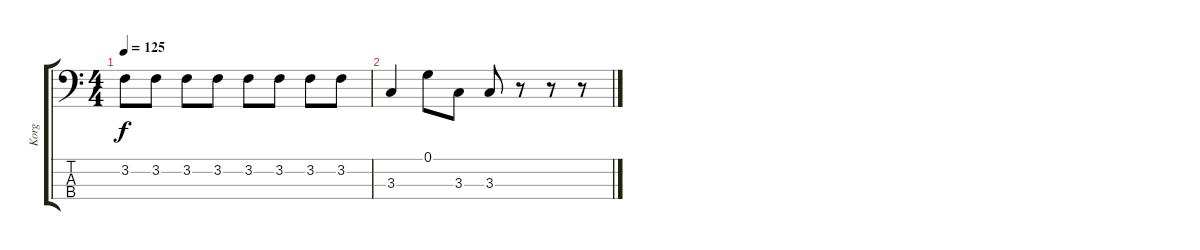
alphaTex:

\track ("Korg" "Korg") {instrument synthbass1}
\staff {score tabs}
\tuning (G2 D2 A1 E1) {hide}
\ts (4 4)
\tempo 125
\clef f4
\ks c
3.2.8{dy f} 3.2.8 3.2.8 3.2.8 3.2.8 3.2.8 3.2.8 3.2.8 |
3.3.4 0.1.8 3.3.8 3.3.8 r.8 r.8 r.8
